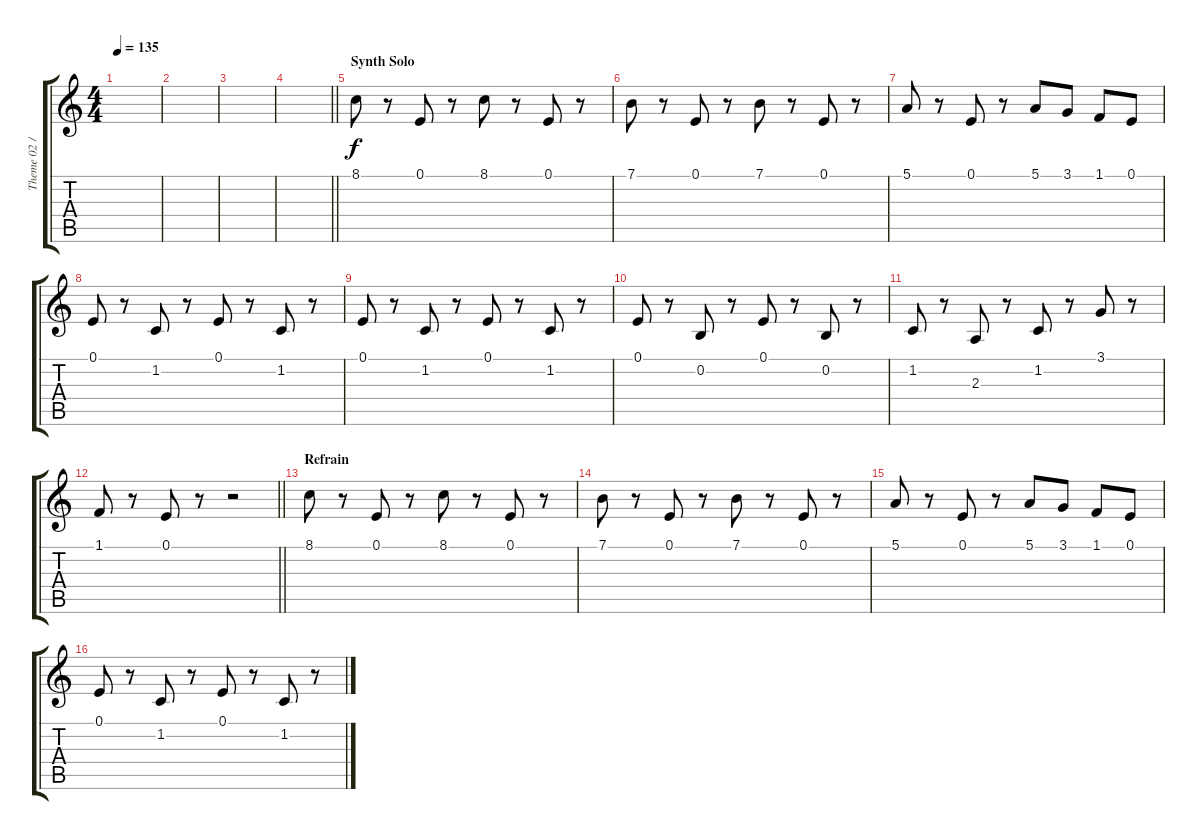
\track ("Theme 02 / Synth Solo" "Theme 02 /") {instrument lead5charang}
\staff {score tabs}
\tuning (E4 B3 G3 D3 A2 E2) {hide}
\ts (4 4)
\tempo 135
\clef g2
\ks c
|
|
|
\barLineRight lightlight
|
\section ("" "Synth Solo")
8.1.8{volume 16 instrument electricguitarjazz} r.8 0.1.8 r.8 8.1.8 r.8 0.1.8 r.8 |
7.1.8 r.8 0.1.8 r.8 7.1.8 r.8 0.1.8 r.8 |
5.1.8 r.8 0.1.8 r.8 5.1.8 3.1.8 1.1.8 0.1.8 |
0.1.8 r.8 1.2.8 r.8 0.1.8 r.8 1.2.8 r.8 |
0.1.8 r.8 1.2.8 r.8 0.1.8 r.8 1.2.8 r.8 |
0.1.8 r.8 0.2.8 r.8 0.1.8 r.8 0.2.8 r.8 |
1.2.8 r.8 2.3.8 r.8 1.2.8 r.8 3.1.8 r.8 |
\barLineRight lightlight
1.1.8 r.8 0.1.8 r.8 r.2 |
\section ("" "Refrain")
8.1.8 r.8 0.1.8 r.8 8.1.8 r.8 0.1.8 r.8 |
7.1.8 r.8 0.1.8 r.8 7.1.8 r.8 0.1.8 r.8 |
5.1.8 r.8 0.1.8 r.8 5.1.8 3.1.8 1.1.8 0.1.8 |
0.1.8 r.8 1.2.8 r.8 0.1.8 r.8 1.2.8 r.8
